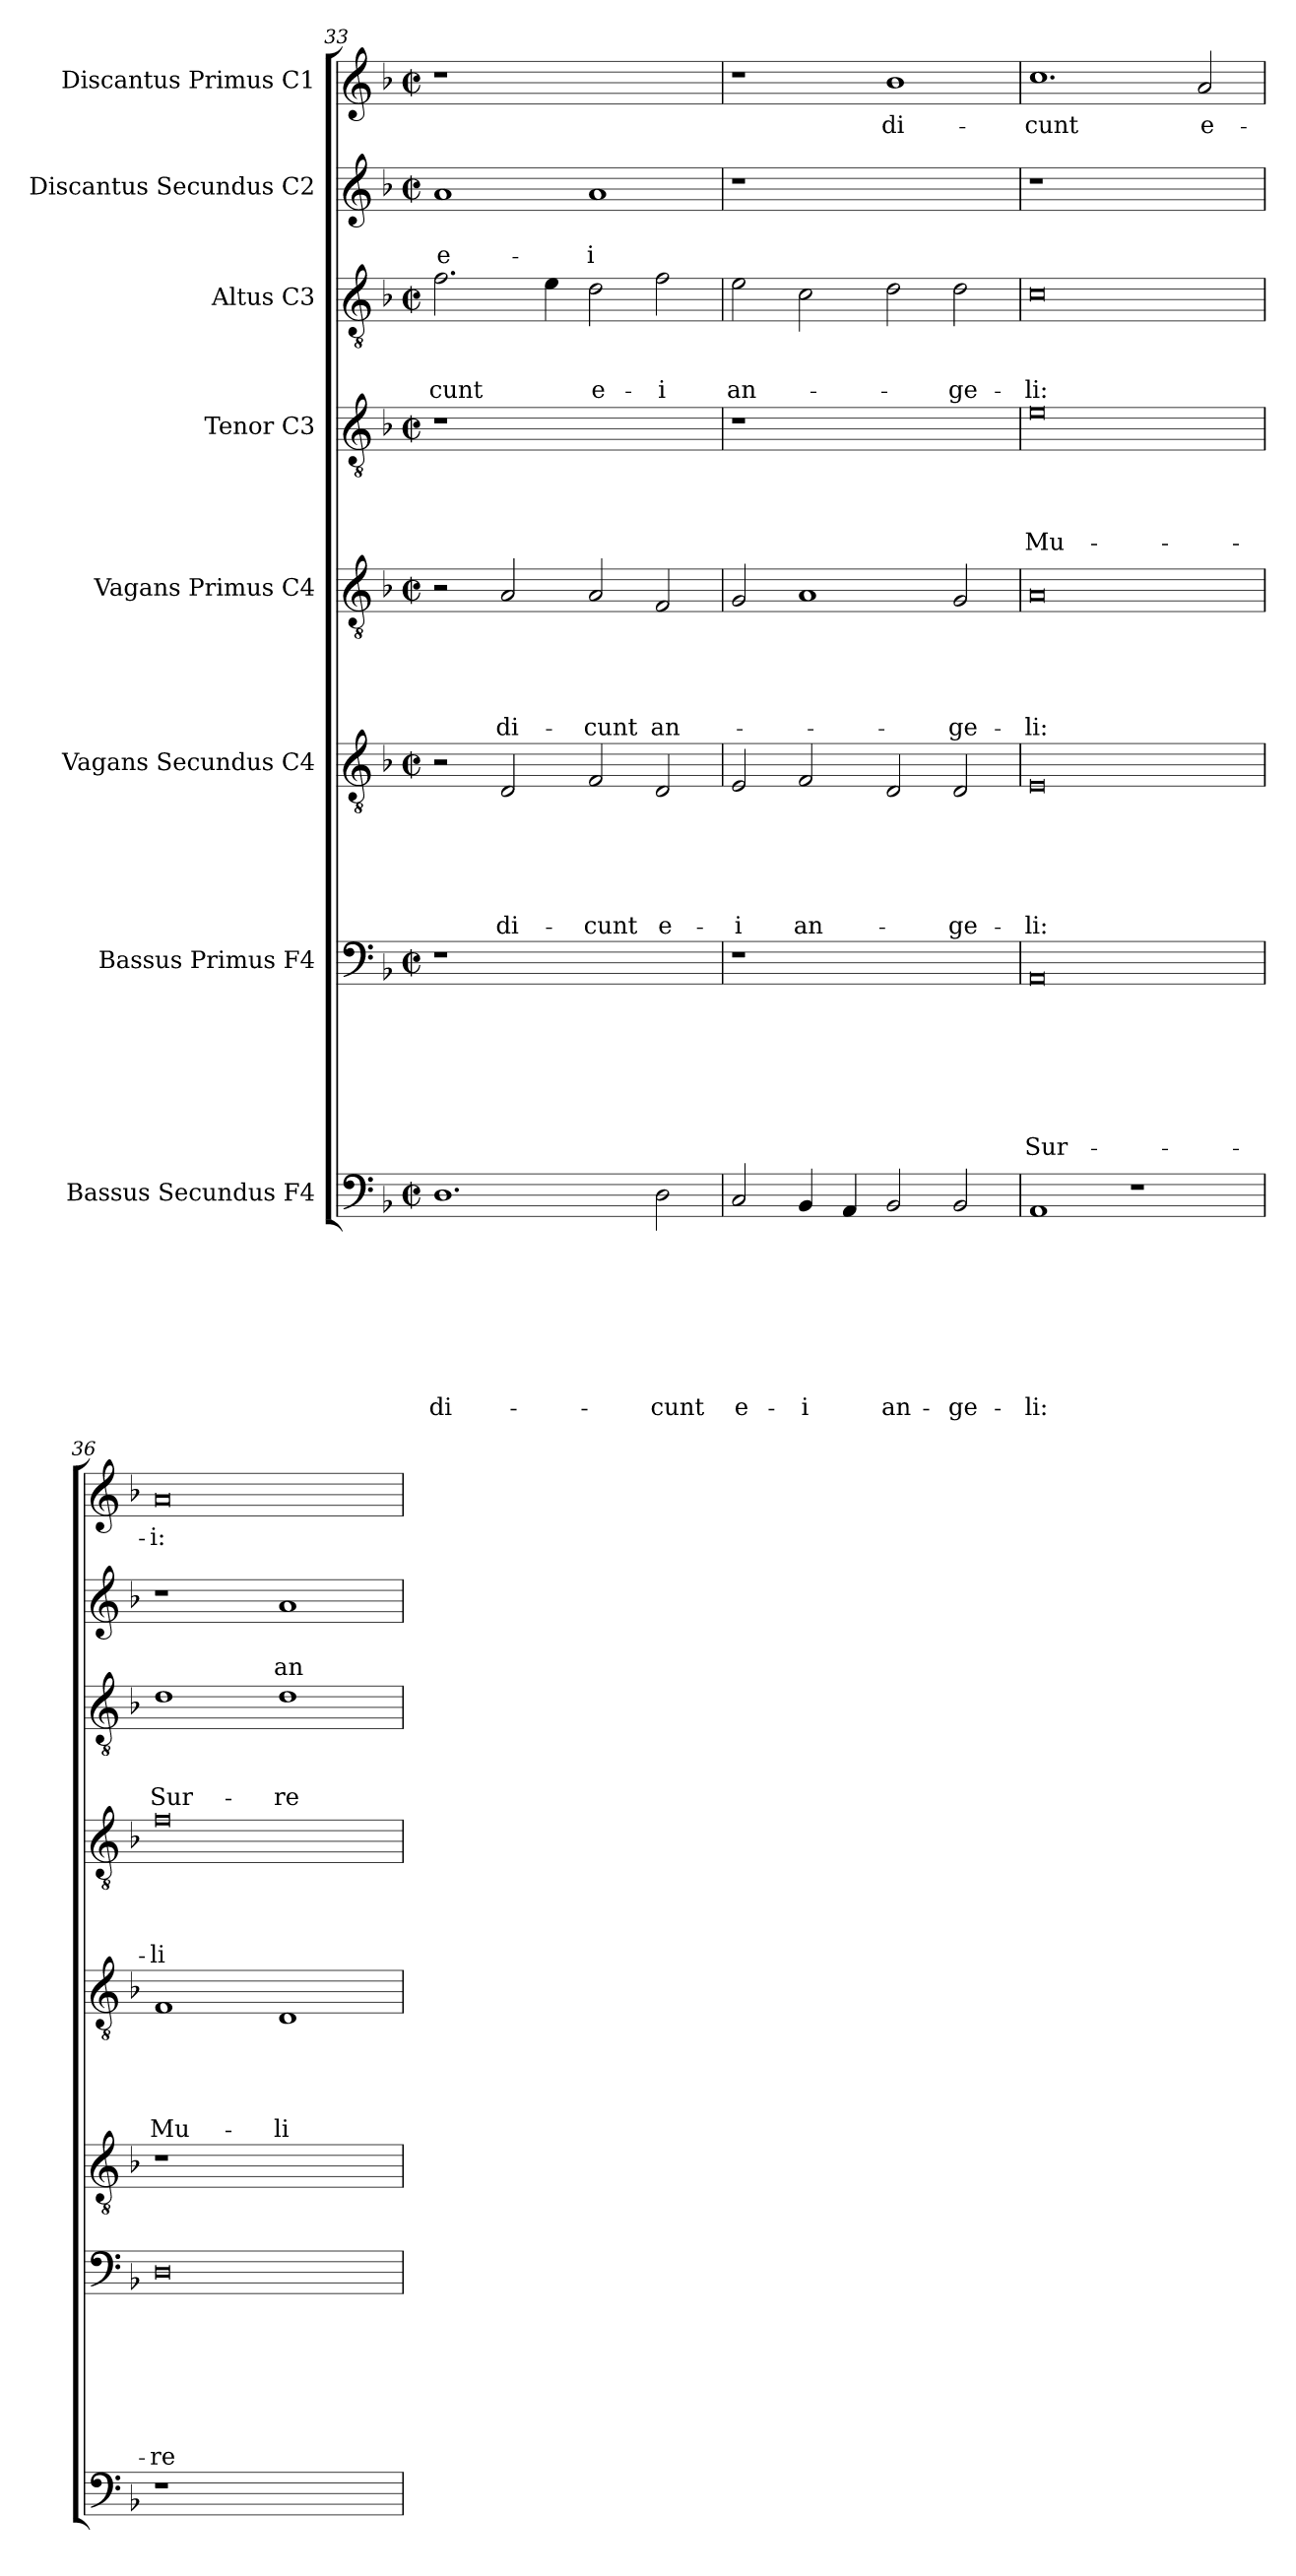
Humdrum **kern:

**kern	**text	**text	**text	**text	**text	**text	**text	**text	**kern	**text	**text	**text	**text	**text	**text	**text	**kern	**text	**text	**text	**text	**text	**text	**kern	**text	**text	**text	**text	**text	**kern	**text	**text	**text	**text	**kern	**text	**text	**text	**kern	**text	**text	**kern	**text
*part8	*part8	*part8	*part8	*part8	*part8	*part8	*part8	*part8	*part7	*part7	*part7	*part7	*part7	*part7	*part7	*part7	*part6	*part6	*part6	*part6	*part6	*part6	*part6	*part5	*part5	*part5	*part5	*part5	*part5	*part4	*part4	*part4	*part4	*part4	*part3	*part3	*part3	*part3	*part2	*part2	*part2	*part1	*part1
*staff8	*staff8	*staff8	*staff8	*staff8	*staff8	*staff8	*staff8	*staff8	*staff7	*staff7	*staff7	*staff7	*staff7	*staff7	*staff7	*staff7	*staff6	*staff6	*staff6	*staff6	*staff6	*staff6	*staff6	*staff5	*staff5	*staff5	*staff5	*staff5	*staff5	*staff4	*staff4	*staff4	*staff4	*staff4	*staff3	*staff3	*staff3	*staff3	*staff2	*staff2	*staff2	*staff1	*staff1
*I"Bassus  Secundus F4	*	*	*	*	*	*	*	*	*I"Bassus  Primus  F4	*	*	*	*	*	*	*	*I"Vagans  Secundus C4	*	*	*	*	*	*	*I"Vagans  Primus  C4	*	*	*	*	*	*I"Tenor C3	*	*	*	*	*I"Altus C3	*	*	*	*I"Discantus  Secundus C2	*	*	*I"Discantus  Primus C1	*
!!LO:LB:g=z
*clefF4	*	*	*	*	*	*	*	*	*clefF4	*	*	*	*	*	*	*	*clefGv2	*	*	*	*	*	*	*clefGv2	*	*	*	*	*	*clefGv2	*	*	*	*	*clefGv2	*	*	*	*clefG2	*	*	*clefG2	*
*k[b-]	*	*	*	*	*	*	*	*	*k[b-]	*	*	*	*	*	*	*	*k[b-]	*	*	*	*	*	*	*k[b-]	*	*	*	*	*	*k[b-]	*	*	*	*	*k[b-]	*	*	*	*k[b-]	*	*	*k[b-]	*
*F:	*	*	*	*	*	*	*	*	*F:	*	*	*	*	*	*	*	*F:	*	*	*	*	*	*	*F:	*	*	*	*	*	*F:	*	*	*	*	*F:	*	*	*	*F:	*	*	*F:	*
*M2/2	*	*	*	*	*	*	*	*	*M2/2	*	*	*	*	*	*	*	*M2/2	*	*	*	*	*	*	*M2/2	*	*	*	*	*	*M2/2	*	*	*	*	*M2/2	*	*	*	*M2/2	*	*	*M2/2	*
*met(c|)	*	*	*	*	*	*	*	*	*met(c|)	*	*	*	*	*	*	*	*met(c|)	*	*	*	*	*	*	*met(c|)	*	*	*	*	*	*met(c|)	*	*	*	*	*met(c|)	*	*	*	*met(c|)	*	*	*met(c|)	*
=33	=33	=33	=33	=33	=33	=33	=33	=33	=33	=33	=33	=33	=33	=33	=33	=33	=33	=33	=33	=33	=33	=33	=33	=33	=33	=33	=33	=33	=33	=33	=33	=33	=33	=33	=33	=33	=33	=33	=33	=33	=33	=33	=33
1.D	.	.	.	.	.	.	.	di-	1r	.	.	.	.	.	.	.	2r	.	.	.	.	.	.	2r	.	.	.	.	.	1r	.	.	.	.	2.f\	.	.	-cunt	1a	.	e-	1r	.
.	.	.	.	.	.	.	.	.	.	.	.	.	.	.	.	.	2D/	.	.	.	.	.	di-	2A/	.	.	.	.	di-	.	.	.	.	.	.	.	.	.	.	.	.	.	.
.	.	.	.	.	.	.	.	.	.	.	.	.	.	.	.	.	.	.	.	.	.	.	.	.	.	.	.	.	.	.	.	.	.	.	4e\	.	.	.	.	.	.	.	.
.	.	.	.	.	.	.	.	.	1ryy	.	.	.	.	.	.	.	2F/	.	.	.	.	.	-cunt	2A/	.	.	.	.	-cunt	1ryy	.	.	.	.	2d\	.	.	e-	1a	.	-i	1ryy	.
2D\	.	.	.	.	.	.	.	-cunt	.	.	.	.	.	.	.	.	2D/	.	.	.	.	.	e-	2F/	.	.	.	.	an-	.	.	.	.	.	2f\	.	.	-i	.	.	.	.	.
=34	=34	=34	=34	=34	=34	=34	=34	=34	=34	=34	=34	=34	=34	=34	=34	=34	=34	=34	=34	=34	=34	=34	=34	=34	=34	=34	=34	=34	=34	=34	=34	=34	=34	=34	=34	=34	=34	=34	=34	=34	=34	=34	=34
2C/	.	.	.	.	.	.	.	e-	1r	.	.	.	.	.	.	.	2E/	.	.	.	.	.	-i	2G/	.	.	.	.	.	1r	.	.	.	.	2e\	.	.	an-	1r	.	.	1r	.
4BB-/	.	.	.	.	.	.	.	-i	.	.	.	.	.	.	.	.	2F/	.	.	.	.	.	an-	1A	.	.	.	.	.	.	.	.	.	.	2c\	.	.	.	.	.	.	.	.
4AA/	.	.	.	.	.	.	.	.	.	.	.	.	.	.	.	.	.	.	.	.	.	.	.	.	.	.	.	.	.	.	.	.	.	.	.	.	.	.	.	.	.	.	.
2BB-/	.	.	.	.	.	.	.	an-	1ryy	.	.	.	.	.	.	.	2D/	.	.	.	.	.	.	.	.	.	.	.	.	1ryy	.	.	.	.	2d\	.	.	.	1ryy	.	.	1b-	di-
2BB-/	.	.	.	.	.	.	.	-ge-	.	.	.	.	.	.	.	.	2D/	.	.	.	.	.	-ge-	2G/	.	.	.	.	-ge-	.	.	.	.	.	2d\	.	.	-ge-	.	.	.	.	.
=35	=35	=35	=35	=35	=35	=35	=35	=35	=35	=35	=35	=35	=35	=35	=35	=35	=35	=35	=35	=35	=35	=35	=35	=35	=35	=35	=35	=35	=35	=35	=35	=35	=35	=35	=35	=35	=35	=35	=35	=35	=35	=35	=35
1AA	.	.	.	.	.	.	.	-li:	0AA	.	.	.	.	.	.	Sur-	0E	.	.	.	.	.	-li:	0A	.	.	.	.	-li:	0e	.	.	.	Mu-	0c	.	.	-li:	1r	.	.	1.cc	-cunt
1r	.	.	.	.	.	.	.	.	.	.	.	.	.	.	.	.	.	.	.	.	.	.	.	.	.	.	.	.	.	.	.	.	.	.	.	.	.	.	1ryy	.	.	.	.
.	.	.	.	.	.	.	.	.	.	.	.	.	.	.	.	.	.	.	.	.	.	.	.	.	.	.	.	.	.	.	.	.	.	.	.	.	.	.	.	.	.	2a/	e-
=36	=36	=36	=36	=36	=36	=36	=36	=36	=36	=36	=36	=36	=36	=36	=36	=36	=36	=36	=36	=36	=36	=36	=36	=36	=36	=36	=36	=36	=36	=36	=36	=36	=36	=36	=36	=36	=36	=36	=36	=36	=36	=36	=36
1r	.	.	.	.	.	.	.	.	0D	.	.	.	.	.	.	-re-	1r	.	.	.	.	.	.	1F	.	.	.	.	Mu-	0f	.	.	.	-li-	1d	.	.	Sur-	1r	.	.	0a	-i:
1ryy	.	.	.	.	.	.	.	.	.	.	.	.	.	.	.	.	1ryy	.	.	.	.	.	.	1D	.	.	.	.	-li-	.	.	.	.	.	1d	.	.	-re-	1a	.	an-	.	.
=	=	=	=	=	=	=	=	=	=	=	=	=	=	=	=	=	=	=	=	=	=	=	=	=	=	=	=	=	=	=	=	=	=	=	=	=	=	=	=	=	=	=	=
*-	*-	*-	*-	*-	*-	*-	*-	*-	*-	*-	*-	*-	*-	*-	*-	*-	*-	*-	*-	*-	*-	*-	*-	*-	*-	*-	*-	*-	*-	*-	*-	*-	*-	*-	*-	*-	*-	*-	*-	*-	*-	*-	*-
